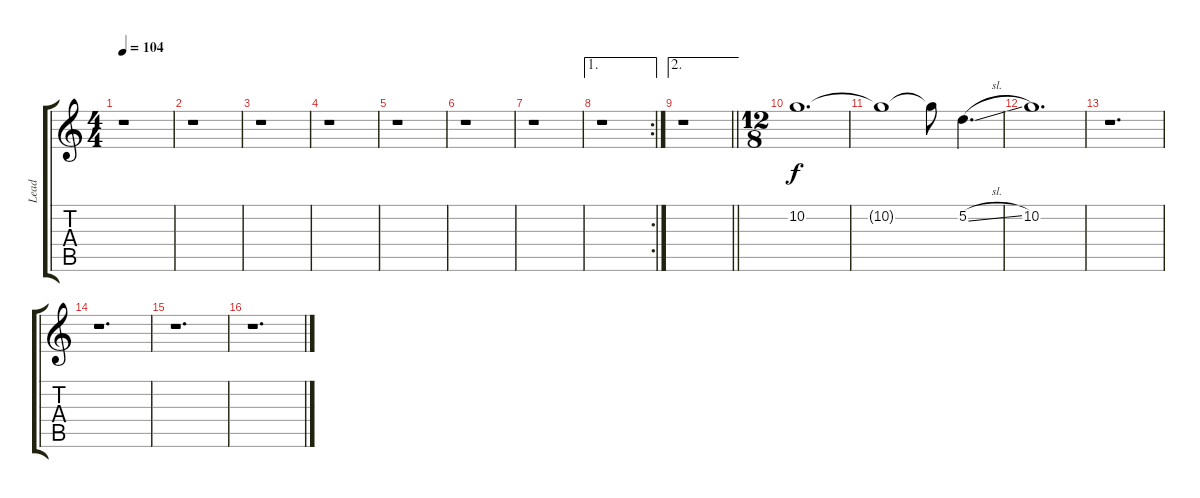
\track ("Lead" "Lead") {instrument distortionguitar}
\staff {score tabs}
\tuning (D4 A3 F3 C3 G2 D2) {hide}
\ts (4 4)
\tempo 104
\clef g2
\ks c
r.1{dy f} |
r.1 |
r.1 |
r.1 |
r.1 |
r.1 |
r.1 |
\ae 1
\rc 2
r.1 |
\ae 2
\barLineRight lightlight
r.1 |
\ts (12 8)
10.2.1{d} |
10.2{t}.1 10.2{t}.8 5.2{sl}.4{d} |
10.2.1{d} |
r.1{d} |
r.1{d} |
r.1{d} |
r.1{d}
